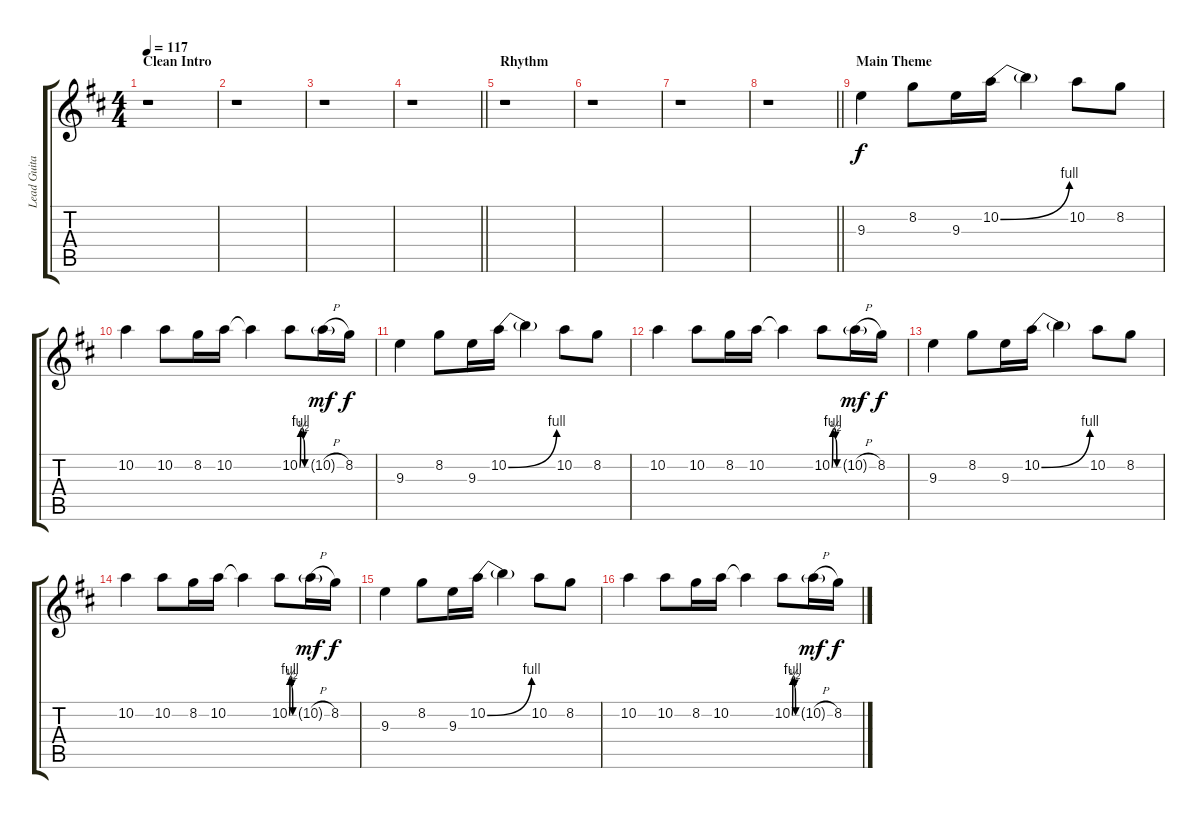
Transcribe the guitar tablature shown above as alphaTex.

\track ("Lead Guitar" "Lead Guita") {instrument overdrivenguitar}
\staff {score tabs}
\tuning (E4 B3 G3 D3 A2 E2) {hide}
\ts (4 4)
\section ("" "Clean Intro")
\tempo 117
\clef g2
\ks d
r.1{dy f instrument overdrivenguitar} |
r.1 |
r.1 |
\barLineRight lightlight
r.1 |
\section ("" "Rhythm")
r.1 |
r.1 |
r.1 |
\barLineRight lightlight
r.1 |
\section ("" "Main Theme")
9.3.4 8.2.8 9.3.16 10.2{be (bend 0 0 60 4)}.16 10.2{t}.4 10.2.8 8.2.8 |
10.2.4 10.2.8 8.2.16 10.2.16 10.2{t}.4 10.2{be (custom 0 0 9 4 15 4 30 4 33 2 36 2 45 0 60 0)}.8 10.2{h g}.16{dy mf} 8.2.16{dy f} |
9.3.4 8.2.8 9.3.16 10.2{be (bend 0 0 60 4)}.16 10.2{t}.4 10.2.8 8.2.8 |
10.2.4 10.2.8 8.2.16 10.2.16 10.2{t}.4 10.2{be (custom 0 0 9 4 15 4 30 4 33 2 36 2 45 0 60 0)}.8 10.2{h g}.16{dy mf} 8.2.16{dy f} |
9.3.4 8.2.8 9.3.16 10.2{be (bend 0 0 60 4)}.16 10.2{t}.4 10.2.8 8.2.8 |
10.2.4 10.2.8 8.2.16 10.2.16 10.2{t}.4 10.2{be (custom 0 0 9 4 15 4 30 4 33 2 36 2 45 0 60 0)}.8 10.2{h g}.16{dy mf} 8.2.16{dy f} |
9.3.4 8.2.8 9.3.16 10.2{be (bend 0 0 60 4)}.16 10.2{t}.4 10.2.8 8.2.8 |
10.2.4 10.2.8 8.2.16 10.2.16 10.2{t}.4 10.2{be (custom 0 0 9 4 15 4 30 4 33 2 36 2 45 0 60 0)}.8 10.2{h g}.16{dy mf} 8.2.16{dy f}
